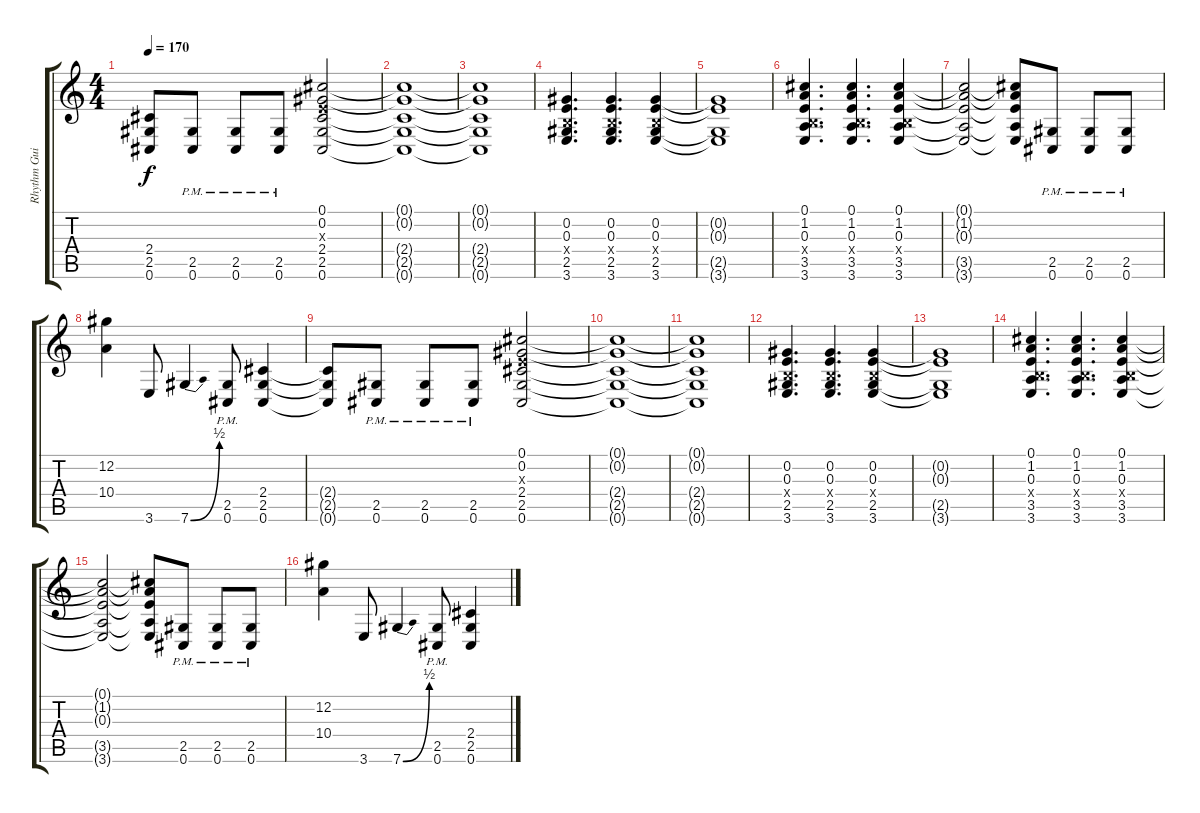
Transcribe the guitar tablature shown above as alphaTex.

\track ("Rhythm Guitar 1" "Rhythm Gui") {instrument distortionguitar}
\staff {score tabs}
\tuning (Db4 Ab3 E3 B2 Gb2 Db2) {hide}
\ts (4 4)
\tempo 170
\clef g2
\ks c
(2.4{t} 2.5{t} 0.6{t}).8{dy f} (2.5{pm} 0.6{pm}).8 (2.5{pm} 0.6{pm}).8 (2.5{pm} 0.6{pm}).8 (0.1 0.2 0.3{x} 2.4 2.5 0.6).2 |
(0.1{t} 0.2{t} 2.4{t} 2.5{t} 0.6{t}).1 |
(0.1{t} 0.2{t} 2.4{t} 2.5{t} 0.6{t}).1 |
(0.2 0.3 0.4{x} 2.5 3.6).4{d} (0.2 0.3 0.4{x} 2.5 3.6).4{d} (0.2 0.3 0.4{x} 2.5 3.6).4 |
(0.2{t} 0.3{t} 2.5{t} 3.6{t}).1 |
(0.1 1.2 0.3 0.4{x} 3.5 3.6).4{d} (0.1 1.2 0.3 0.4{x} 3.5 3.6).4{d} (0.1 1.2 0.3 0.4{x} 3.5 3.6).4 |
(0.1{t} 1.2{t} 0.3{t} 3.5{t} 3.6{t}).2 (0.1{t} 1.2{t} 0.3{t} 3.5{t} 3.6{t}).8 (2.5{pm} 0.6{pm}).8 (2.5{pm} 0.6{pm}).8 (2.5{pm} 0.6{pm}).8 |
(12.2 10.4).4 3.6.8 7.6{be (bend 0 0 60 2)}.4 (2.5{pm} 0.6{pm}).8 (2.4 2.5 0.6).4 |
(2.4{t} 2.5{t} 0.6{t}).8 (2.5{pm} 0.6{pm}).8 (2.5{pm} 0.6{pm}).8 (2.5{pm} 0.6{pm}).8 (0.1 0.2 0.3{x} 2.4 2.5 0.6).2 |
(0.1{t} 0.2{t} 2.4{t} 2.5{t} 0.6{t}).1 |
(0.1{t} 0.2{t} 2.4{t} 2.5{t} 0.6{t}).1 |
(0.2 0.3 0.4{x} 2.5 3.6).4{d} (0.2 0.3 0.4{x} 2.5 3.6).4{d} (0.2 0.3 0.4{x} 2.5 3.6).4 |
(0.2{t} 0.3{t} 2.5{t} 3.6{t}).1 |
(0.1 1.2 0.3 0.4{x} 3.5 3.6).4{d} (0.1 1.2 0.3 0.4{x} 3.5 3.6).4{d} (0.1 1.2 0.3 0.4{x} 3.5 3.6).4 |
(0.1{t} 1.2{t} 0.3{t} 3.5{t} 3.6{t}).2 (0.1{t} 1.2{t} 0.3{t} 3.5{t} 3.6{t}).8 (2.5{pm} 0.6{pm}).8 (2.5{pm} 0.6{pm}).8 (2.5{pm} 0.6{pm}).8 |
(12.2 10.4).4 3.6.8 7.6{be (bend 0 0 60 2)}.4 (2.5{pm} 0.6{pm}).8 (2.4 2.5 0.6).4
